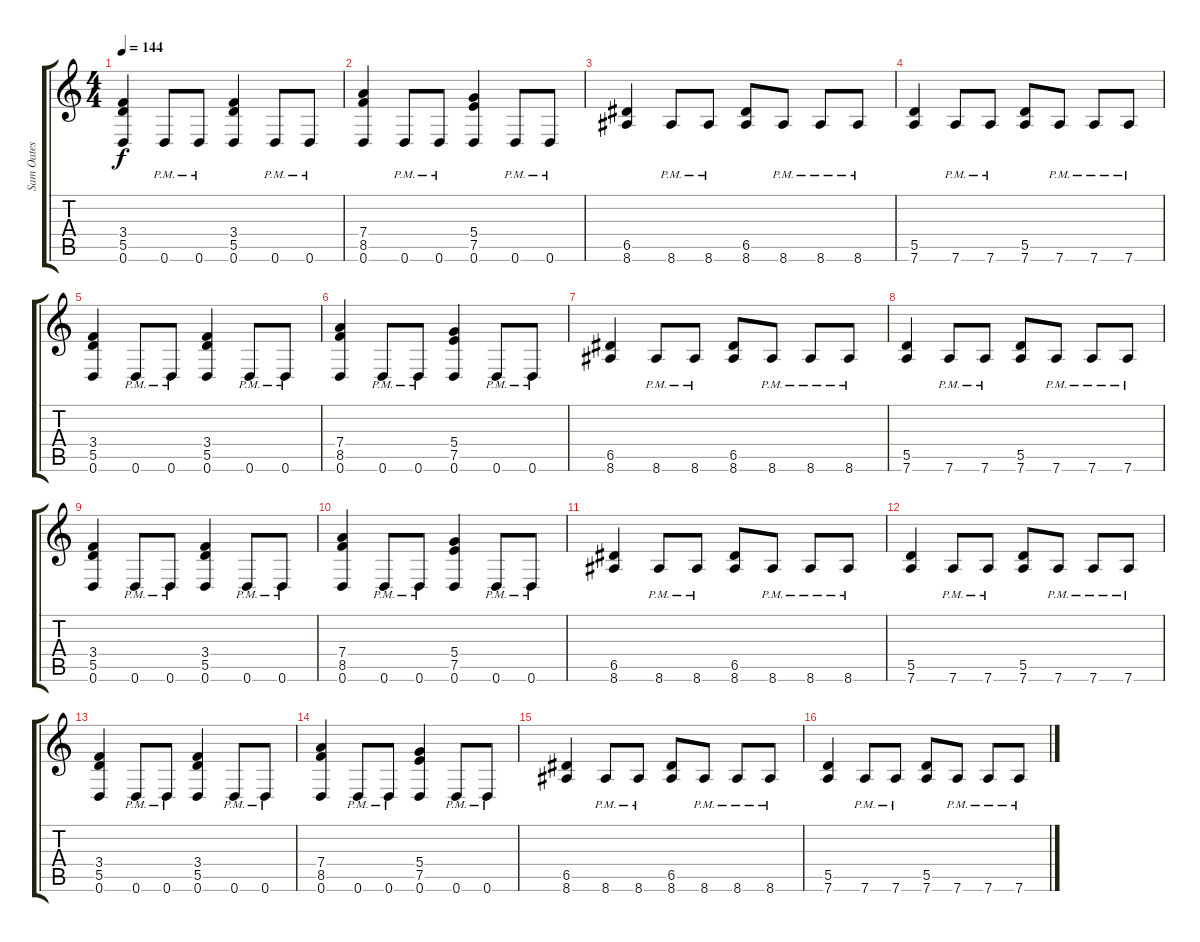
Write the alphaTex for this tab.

\track ("Sam Oates (lead Guitar)" "Sam Oates ") {instrument electricguitarclean}
\staff {score tabs}
\tuning (E4 B3 G3 D3 A2 D2) {hide}
\ts (4 4)
\tempo 144
\clef g2
\ks c
(3.4 5.5 0.6).4{dy f} 0.6{pm}.8 0.6{pm}.8 (3.4 5.5 0.6).4 0.6{pm}.8 0.6{pm}.8 |
(7.4 8.5 0.6).4 0.6{pm}.8 0.6{pm}.8 (5.4 7.5 0.6).4 0.6{pm}.8 0.6{pm}.8 |
(6.5 8.6).4 8.6{pm}.8 8.6{pm}.8 (6.5 8.6).8 8.6{pm}.8 8.6{pm}.8 8.6{pm}.8 |
(5.5 7.6).4 7.6{pm}.8 7.6{pm}.8 (5.5 7.6).8 7.6{pm}.8 7.6{pm}.8 7.6{pm}.8 |
(3.4 5.5 0.6).4 0.6{pm}.8 0.6{pm}.8 (3.4 5.5 0.6).4 0.6{pm}.8 0.6{pm}.8 |
(7.4 8.5 0.6).4 0.6{pm}.8 0.6{pm}.8 (5.4 7.5 0.6).4 0.6{pm}.8 0.6{pm}.8 |
(6.5 8.6).4 8.6{pm}.8 8.6{pm}.8 (6.5 8.6).8 8.6{pm}.8 8.6{pm}.8 8.6{pm}.8 |
(5.5 7.6).4 7.6{pm}.8 7.6{pm}.8 (5.5 7.6).8 7.6{pm}.8 7.6{pm}.8 7.6{pm}.8 |
(3.4 5.5 0.6).4 0.6{pm}.8 0.6{pm}.8 (3.4 5.5 0.6).4 0.6{pm}.8 0.6{pm}.8 |
(7.4 8.5 0.6).4 0.6{pm}.8 0.6{pm}.8 (5.4 7.5 0.6).4 0.6{pm}.8 0.6{pm}.8 |
(6.5 8.6).4 8.6{pm}.8 8.6{pm}.8 (6.5 8.6).8 8.6{pm}.8 8.6{pm}.8 8.6{pm}.8 |
(5.5 7.6).4 7.6{pm}.8 7.6{pm}.8 (5.5 7.6).8 7.6{pm}.8 7.6{pm}.8 7.6{pm}.8 |
(3.4 5.5 0.6).4 0.6{pm}.8 0.6{pm}.8 (3.4 5.5 0.6).4 0.6{pm}.8 0.6{pm}.8 |
(7.4 8.5 0.6).4 0.6{pm}.8 0.6{pm}.8 (5.4 7.5 0.6).4 0.6{pm}.8 0.6{pm}.8 |
(6.5 8.6).4 8.6{pm}.8 8.6{pm}.8 (6.5 8.6).8 8.6{pm}.8 8.6{pm}.8 8.6{pm}.8 |
(5.5 7.6).4 7.6{pm}.8 7.6{pm}.8 (5.5 7.6).8 7.6{pm}.8 7.6{pm}.8 7.6{pm}.8
